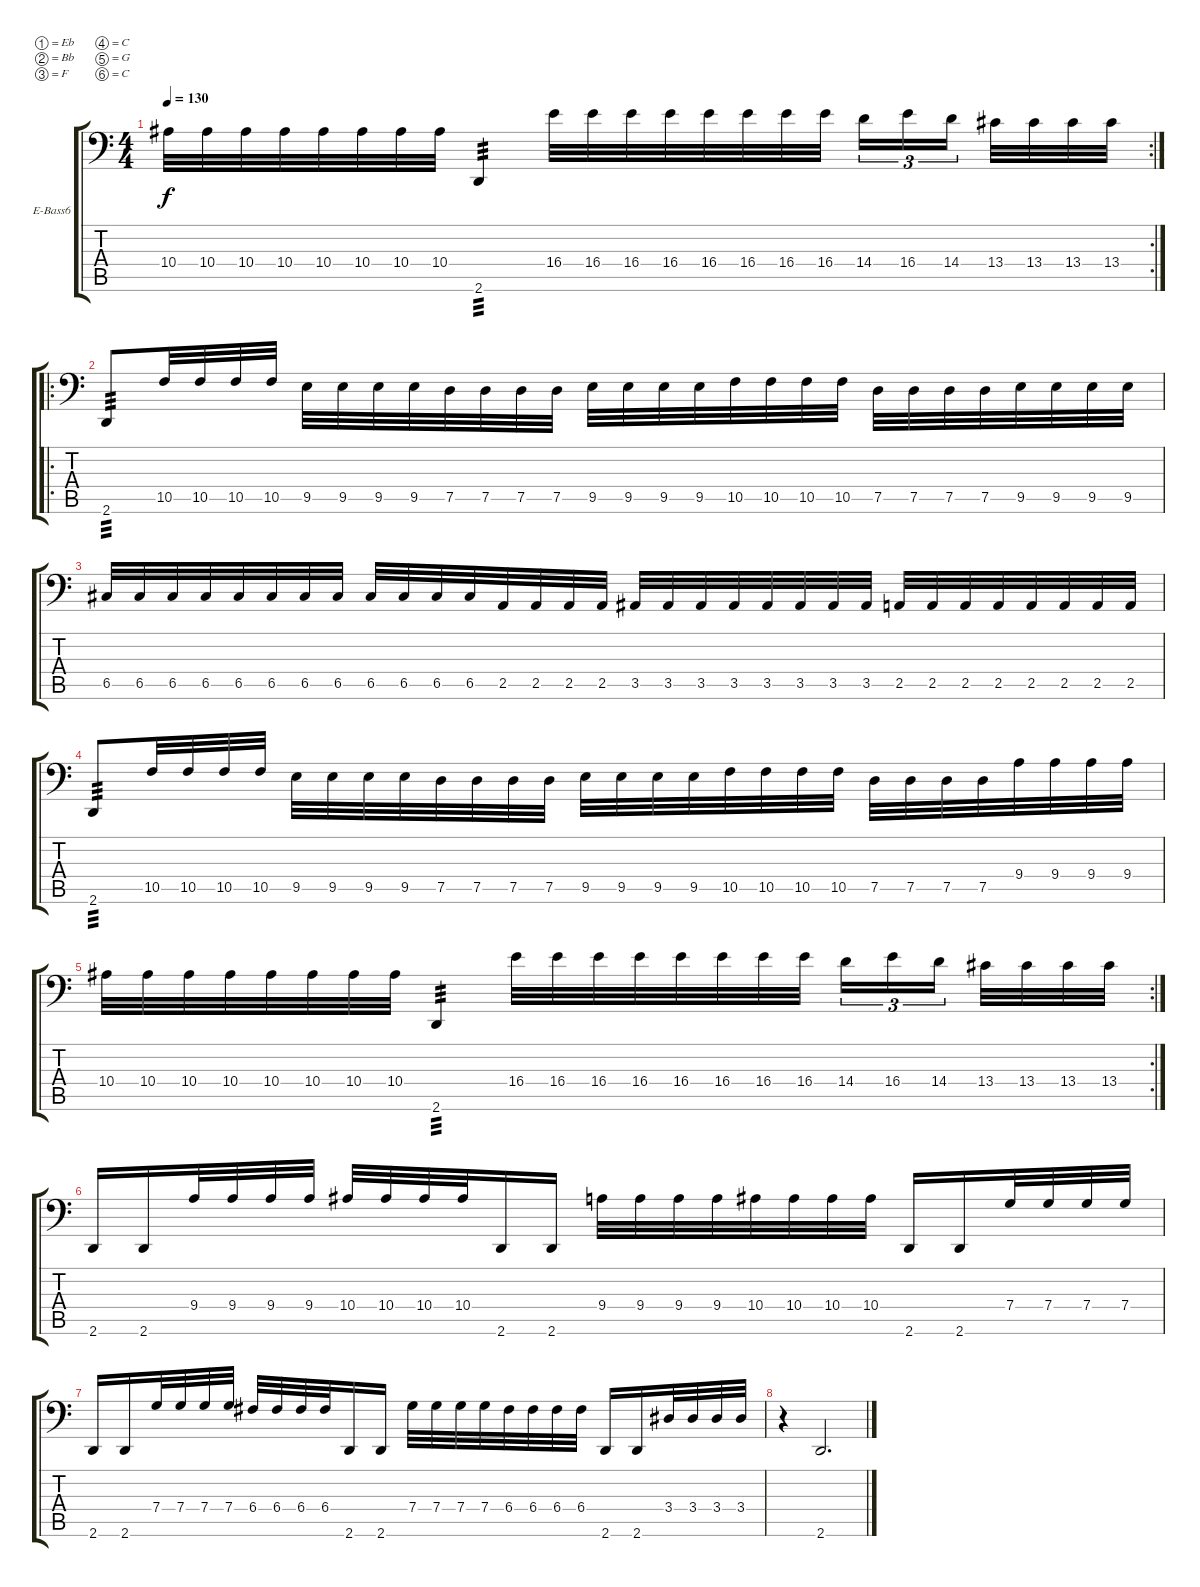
\bracketExtendMode groupsimilarinstruments
\firstSystemTrackNameOrientation horizontal
\otherSystemsTrackNameOrientation horizontal
\track ("Traccia 3" "E-Bass6") {instrument electricbasspick}
\staff {score tabs}
\tuning (Eb3 Bb2 F2 C2 G1 C1)
\rc 2
\ts (4 4)
\tempo 130
\clef f4
\ks c
10.4.32{dy f} 10.4.32 10.4.32 10.4.32 10.4.32 10.4.32 10.4.32 10.4.32 2.6.4{tp 3} 16.4.32 16.4.32 16.4.32 16.4.32 16.4.32 16.4.32 16.4.32 16.4.32 14.4.16{tu (3 2)} 16.4.16{tu (3 2)} 14.4.16{tu (3 2)} 13.4.32 13.4.32 13.4.32 13.4.32 |
\ro
2.6.8{tp 3} 10.5.32 10.5.32 10.5.32 10.5.32 9.5.32 9.5.32 9.5.32 9.5.32 7.5.32 7.5.32 7.5.32 7.5.32 9.5.32 9.5.32 9.5.32 9.5.32 10.5.32 10.5.32 10.5.32 10.5.32 7.5.32 7.5.32 7.5.32 7.5.32 9.5.32 9.5.32 9.5.32 9.5.32 |
6.5.32 6.5.32 6.5.32 6.5.32 6.5.32 6.5.32 6.5.32 6.5.32 6.5.32 6.5.32 6.5.32 6.5.32 2.5.32 2.5.32 2.5.32 2.5.32 3.5.32 3.5.32 3.5.32 3.5.32 3.5.32 3.5.32 3.5.32 3.5.32 2.5.32 2.5.32 2.5.32 2.5.32 2.5.32 2.5.32 2.5.32 2.5.32 |
2.6.8{tp 3} 10.5.32 10.5.32 10.5.32 10.5.32 9.5.32 9.5.32 9.5.32 9.5.32 7.5.32 7.5.32 7.5.32 7.5.32 9.5.32 9.5.32 9.5.32 9.5.32 10.5.32 10.5.32 10.5.32 10.5.32 7.5.32 7.5.32 7.5.32 7.5.32 9.4.32 9.4.32 9.4.32 9.4.32 |
\rc 2
10.4.32 10.4.32 10.4.32 10.4.32 10.4.32 10.4.32 10.4.32 10.4.32 2.6.4{tp 3} 16.4.32 16.4.32 16.4.32 16.4.32 16.4.32 16.4.32 16.4.32 16.4.32 14.4.16{tu (3 2)} 16.4.16{tu (3 2)} 14.4.16{tu (3 2)} 13.4.32 13.4.32 13.4.32 13.4.32 |
2.6.16 2.6.16 9.4.32 9.4.32 9.4.32 9.4.32 10.4.32 10.4.32 10.4.32 10.4.32 2.6.16 2.6.16 9.4.32 9.4.32 9.4.32 9.4.32 10.4.32 10.4.32 10.4.32 10.4.32 2.6.16 2.6.16 7.4.32 7.4.32 7.4.32 7.4.32 |
2.6.16 2.6.16 7.4.32 7.4.32 7.4.32 7.4.32 6.4.32 6.4.32 6.4.32 6.4.32 2.6.16 2.6.16 7.4.32 7.4.32 7.4.32 7.4.32 6.4.32 6.4.32 6.4.32 6.4.32 2.6.16 2.6.16 3.4.32 3.4.32 3.4.32 3.4.32 |
r.4 2.6.2{d}
